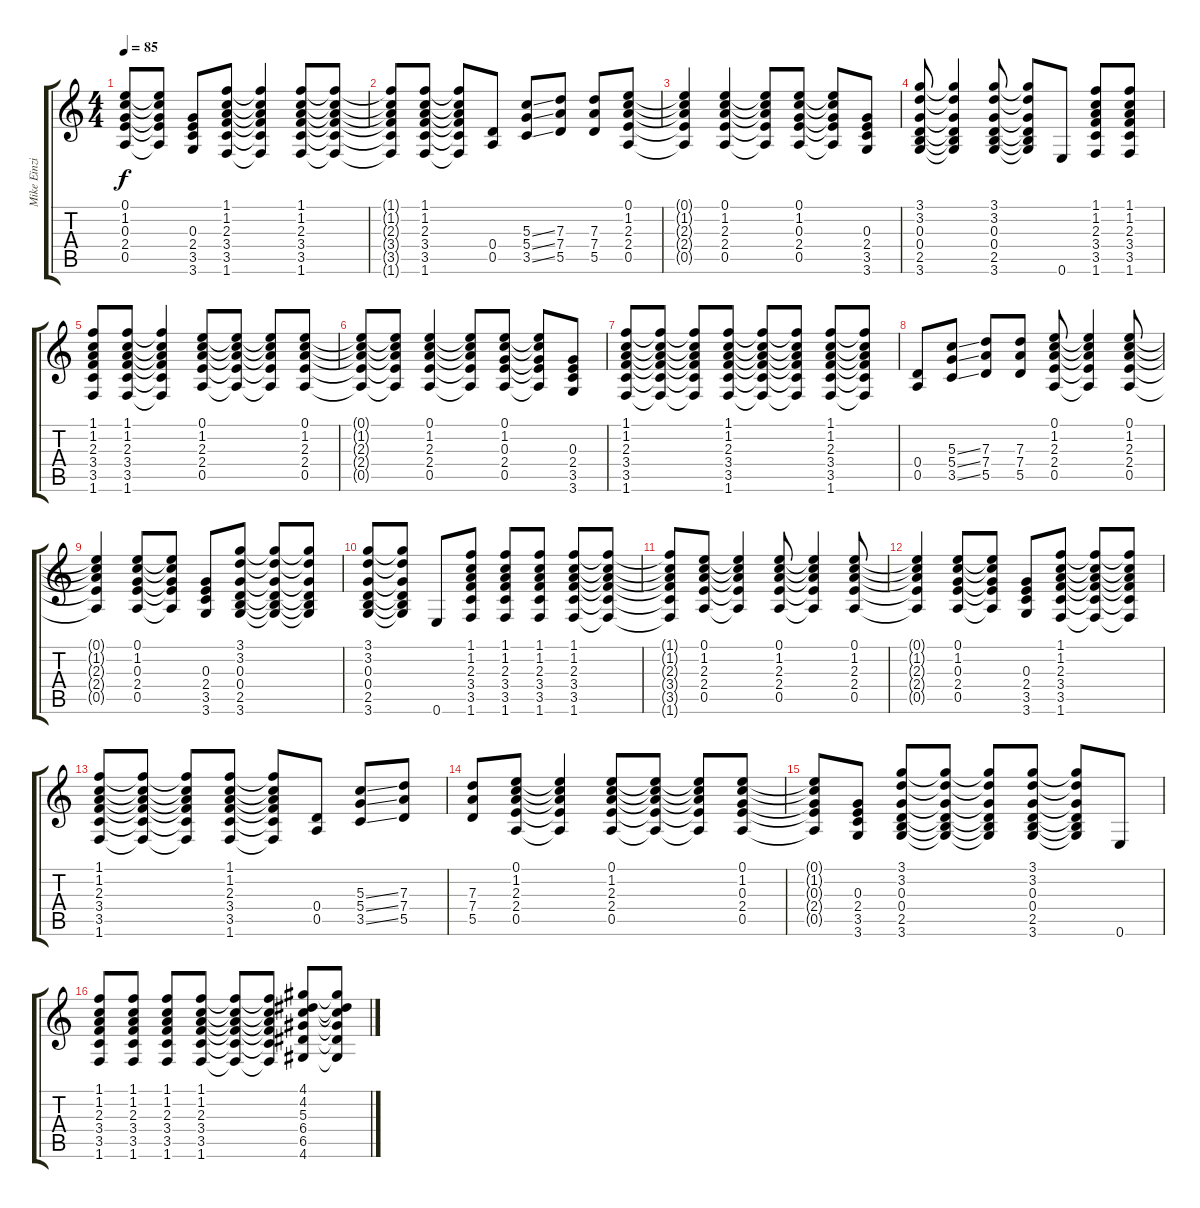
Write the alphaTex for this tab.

\track ("Mike Einziger" "Mike Einzi") {instrument electricguitarjazz}
\staff {score tabs}
\tuning (E4 B3 G3 D3 A2 E2) {hide}
\ts (4 4)
\tempo 85
\clef g2
\ks c
(0.1 1.2 0.3 2.4 0.5).8{dy f} (0.1{t} 1.2{t} 0.3{t} 2.4{t} 0.5{t}).8 (0.3 2.4 3.5 3.6).8 (1.1 1.2 2.3 3.4 3.5 1.6).8 (1.1{t} 1.2{t} 2.3{t} 3.4{t} 3.5{t} 1.6{t}).4 (1.1 1.2 2.3 3.4 3.5 1.6).8 (1.1{t} 1.2{t} 2.3{t} 3.4{t} 3.5{t} 1.6{t}).8 |
(1.1{t} 1.2{t} 2.3{t} 3.4{t} 3.5{t} 1.6{t}).8 (1.1 1.2 2.3 3.4 3.5 1.6).8 (1.1{t} 1.2{t} 2.3{t} 3.4{t} 3.5{t} 1.6{t}).8 (0.4 0.5).8 (5.3{ss} 5.4{ss} 3.5{ss}).8 (7.3 7.4 5.5).8 (7.3 7.4 5.5).8 (0.1 1.2 2.3 2.4 0.5).8 |
(0.1{t} 1.2{t} 2.3{t} 2.4{t} 0.5{t}).4 (0.1 1.2 2.3 2.4 0.5).4 (0.1{t} 1.2{t} 2.3{t} 2.4{t} 0.5{t}).8 (0.1 1.2 0.3 2.4 0.5).8 (0.1{t} 1.2{t} 0.3{t} 2.4{t} 0.5{t}).8 (0.3 2.4 3.5 3.6).8 |
(3.1 3.2 0.3 0.4 2.5 3.6).8 (3.1{t} 3.2{t} 0.3{t} 0.4{t} 2.5{t} 3.6{t}).4 (3.1 3.2 0.3 0.4 2.5 3.6).8 (3.1{t} 3.2{t} 0.3{t} 0.4{t} 2.5{t} 3.6{t}).8 0.6.8 (1.1 1.2 2.3 3.4 3.5 1.6).8 (1.1 1.2 2.3 3.4 3.5 1.6).8 |
(1.1 1.2 2.3 3.4 3.5 1.6).8 (1.1 1.2 2.3 3.4 3.5 1.6).8 (1.1{t} 1.2{t} 2.3{t} 3.4{t} 3.5{t} 1.6{t}).4 (0.1 1.2 2.3 2.4 0.5).8 (0.1{t} 1.2{t} 2.3{t} 2.4{t} 0.5{t}).8 (0.1{t} 1.2{t} 2.3{t} 2.4{t} 0.5{t}).8 (0.1 1.2 2.3 2.4 0.5).8 |
(0.1{t} 1.2{t} 2.3{t} 2.4{t} 0.5{t}).8 (0.1{t} 1.2{t} 2.3{t} 2.4{t} 0.5{t}).8 (0.1 1.2 2.3 2.4 0.5).4 (0.1{t} 1.2{t} 2.3{t} 2.4{t} 0.5{t}).8 (0.1 1.2 0.3 2.4 0.5).8 (0.1{t} 1.2{t} 0.3{t} 2.4{t} 0.5{t}).8 (0.3 2.4 3.5 3.6).8 |
(1.1 1.2 2.3 3.4 3.5 1.6).8 (1.1{t} 1.2{t} 2.3{t} 3.4{t} 3.5{t} 1.6{t}).8 (1.1{t} 1.2{t} 2.3{t} 3.4{t} 3.5{t} 1.6{t}).8 (1.1 1.2 2.3 3.4 3.5 1.6).8 (1.1{t} 1.2{t} 2.3{t} 3.4{t} 3.5{t} 1.6{t}).8 (1.1{t} 1.2{t} 2.3{t} 3.4{t} 3.5{t} 1.6{t}).8 (1.1 1.2 2.3 3.4 3.5 1.6).8 (1.1{t} 1.2{t} 2.3{t} 3.4{t} 3.5{t} 1.6{t}).8 |
(0.4 0.5).8 (5.3{ss} 5.4{ss} 3.5{ss}).8 (7.3 7.4 5.5).8 (7.3 7.4 5.5).8 (0.1 1.2 2.3 2.4 0.5).8 (0.1{t} 1.2{t} 2.3{t} 2.4{t} 0.5{t}).4 (0.1 1.2 2.3 2.4 0.5).8 |
(0.1{t} 1.2{t} 2.3{t} 2.4{t} 0.5{t}).4 (0.1 1.2 0.3 2.4 0.5).8 (0.1{t} 1.2{t} 0.3{t} 2.4{t} 0.5{t}).8 (0.3 2.4 3.5 3.6).8 (3.1 3.2 0.3 0.4 2.5 3.6).8 (3.1{t} 3.2{t} 0.3{t} 0.4{t} 2.5{t} 3.6{t}).8 (3.1{t} 3.2{t} 0.3{t} 0.4{t} 2.5{t} 3.6{t}).8 |
(3.1 3.2 0.3 0.4 2.5 3.6).8 (3.1{t} 3.2{t} 0.3{t} 0.4{t} 2.5{t} 3.6{t}).8 0.6.8 (1.1 1.2 2.3 3.4 3.5 1.6).8 (1.1 1.2 2.3 3.4 3.5 1.6).8 (1.1 1.2 2.3 3.4 3.5 1.6).8 (1.1 1.2 2.3 3.4 3.5 1.6).8 (1.1{t} 1.2{t} 2.3{t} 3.4{t} 3.5{t} 1.6{t}).8 |
(1.1{t} 1.2{t} 2.3{t} 3.4{t} 3.5{t} 1.6{t}).8 (0.1 1.2 2.3 2.4 0.5).8 (0.1{t} 1.2{t} 2.3{t} 2.4{t} 0.5{t}).4 (0.1 1.2 2.3 2.4 0.5).8 (0.1{t} 1.2{t} 2.3{t} 2.4{t} 0.5{t}).4 (0.1 1.2 2.3 2.4 0.5).8 |
(0.1{t} 1.2{t} 2.3{t} 2.4{t} 0.5{t}).4 (0.1 1.2 0.3 2.4 0.5).8 (0.1{t} 1.2{t} 0.3{t} 2.4{t} 0.5{t}).8 (0.3 2.4 3.5 3.6).8 (1.1 1.2 2.3 3.4 3.5 1.6).8 (1.1{t} 1.2{t} 2.3{t} 3.4{t} 3.5{t} 1.6{t}).8 (1.1{t} 1.2{t} 2.3{t} 3.4{t} 3.5{t} 1.6{t}).8 |
(1.1 1.2 2.3 3.4 3.5 1.6).8 (1.1{t} 1.2{t} 2.3{t} 3.4{t} 3.5{t} 1.6{t}).8 (1.1{t} 1.2{t} 2.3{t} 3.4{t} 3.5{t} 1.6{t}).8 (1.1 1.2 2.3 3.4 3.5 1.6).8 (1.1{t} 1.2{t} 2.3{t} 3.4{t} 3.5{t} 1.6{t}).8 (0.4 0.5).8 (5.3{ss} 5.4{ss} 3.5{ss}).8 (7.3 7.4 5.5).8 |
(7.3 7.4 5.5).8 (0.1 1.2 2.3 2.4 0.5).8 (0.1{t} 1.2{t} 2.3{t} 2.4{t} 0.5{t}).4 (0.1 1.2 2.3 2.4 0.5).8 (0.1{t} 1.2{t} 2.3{t} 2.4{t} 0.5{t}).8 (0.1{t} 1.2{t} 2.3{t} 2.4{t} 0.5{t}).8 (0.1 1.2 0.3 2.4 0.5).8 |
(0.1{t} 1.2{t} 0.3{t} 2.4{t} 0.5{t}).8 (0.3 2.4 3.5 3.6).8 (3.1 3.2 0.3 0.4 2.5 3.6).8 (3.1{t} 3.2{t} 0.3{t} 0.4{t} 2.5{t} 3.6{t}).8 (3.1{t} 3.2{t} 0.3{t} 0.4{t} 2.5{t} 3.6{t}).8 (3.1 3.2 0.3 0.4 2.5 3.6).8 (3.1{t} 3.2{t} 0.3{t} 0.4{t} 2.5{t} 3.6{t}).8 0.6.8 |
(1.1 1.2 2.3 3.4 3.5 1.6).8 (1.1 1.2 2.3 3.4 3.5 1.6).8 (1.1 1.2 2.3 3.4 3.5 1.6).8 (1.1 1.2 2.3 3.4 3.5 1.6).8 (1.1{t} 1.2{t} 2.3{t} 3.4{t} 3.5{t} 1.6{t}).8 (1.1{t} 1.2{t} 2.3{t} 3.4{t} 3.5{t} 1.6{t}).8 (4.1 4.2 5.3 6.4 6.5 4.6).8 (4.1{t} 4.2{t} 5.3{t} 6.4{t} 6.5{t} 4.6{t}).8
